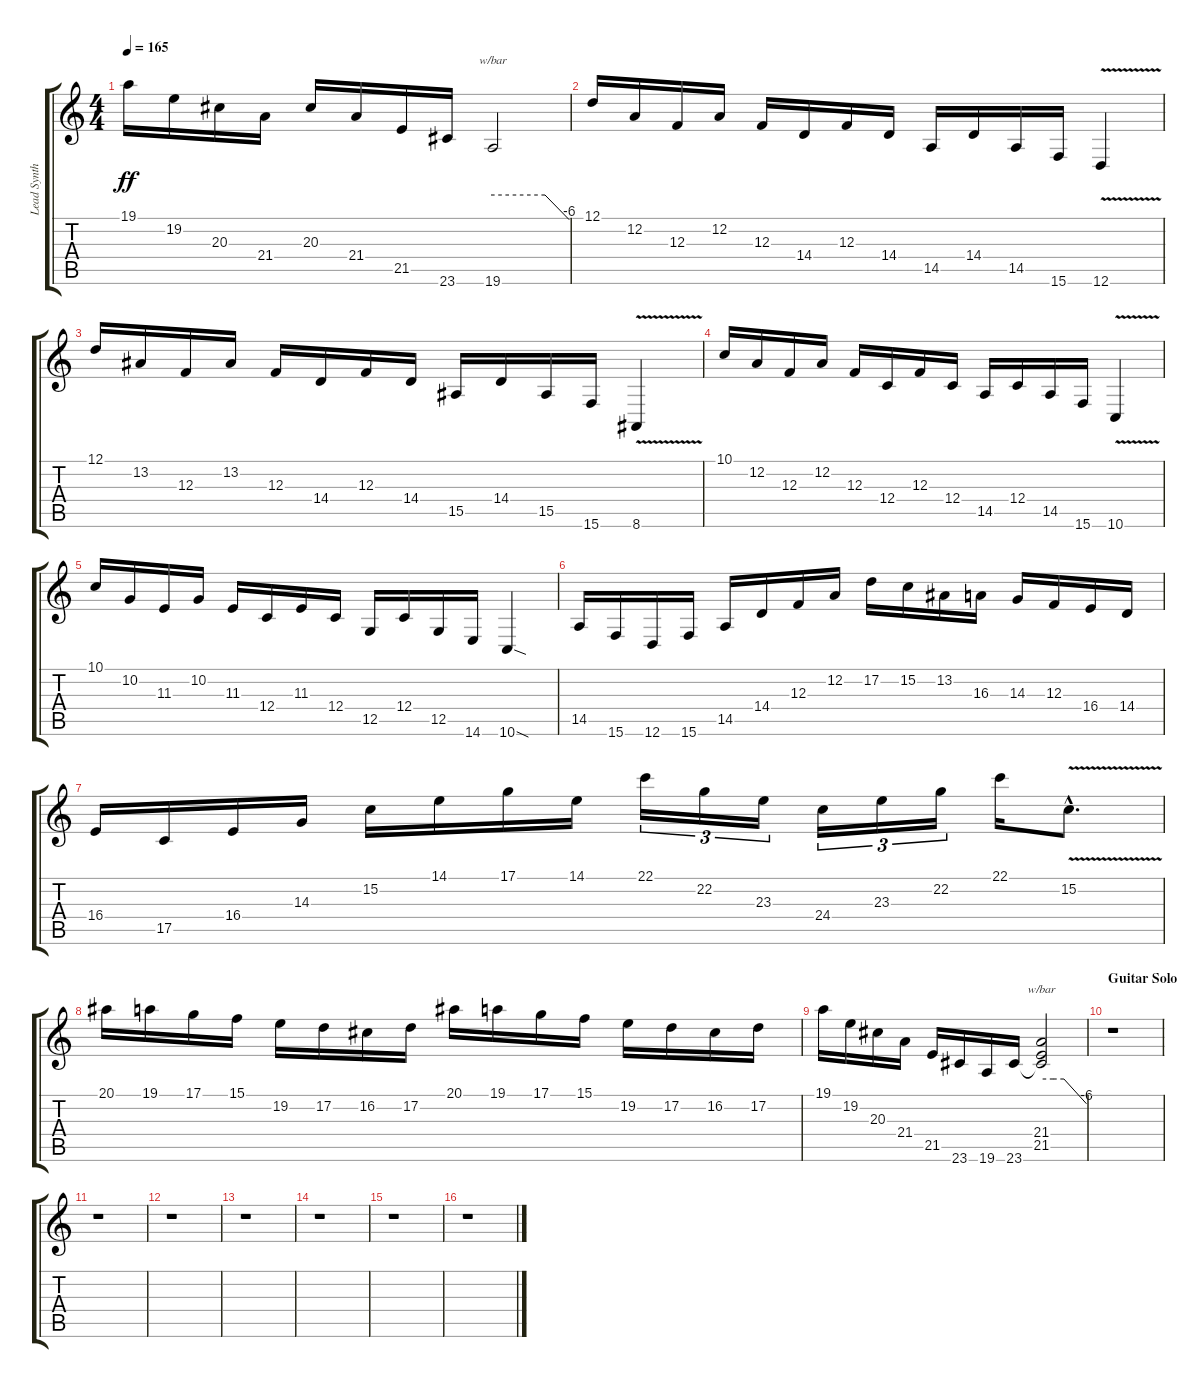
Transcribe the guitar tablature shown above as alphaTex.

\track ("Lead Synth" "Lead Synth") {instrument lead1square}
\staff {score tabs}
\tuning (D4 A3 F3 C3 G2 D2) {hide}
\ts (4 4)
\tempo 165
\clef g2
\ks c
19.1.16{dy ff} 19.2.16 20.3.16 21.4.16 20.3.16 21.4.16 21.5.16 23.6.16 19.6.2{tbe (custom default 0 0 41 0 60 -24)} |
12.1.16 12.2.16 12.3.16 12.2.16 12.3.16 14.4.16 12.3.16 14.4.16 14.5.16 14.4.16 14.5.16 15.6.16 12.6{v}.4 |
12.1.16 13.2.16 12.3.16 13.2.16 12.3.16 14.4.16 12.3.16 14.4.16 15.5.16 14.4.16 15.5.16 15.6.16 8.6{v}.4 |
10.1.16 12.2.16 12.3.16 12.2.16 12.3.16 12.4.16 12.3.16 12.4.16 14.5.16 12.4.16 14.5.16 15.6.16 10.6{v}.4 |
10.1.16 10.2.16 11.3.16 10.2.16 11.3.16 12.4.16 11.3.16 12.4.16 12.5.16 12.4.16 12.5.16 14.6.16 10.6{sod}.4 |
14.5.16 15.6.16 12.6.16 15.6.16 14.5.16 14.4.16 12.3.16 12.2.16 17.2.16 15.2.16 13.2.16 16.3.16 14.3.16 12.3.16 16.4.16 14.4.16 |
16.4.16 17.5.16 16.4.16 14.3.16 15.2.16 14.1.16 17.1.16 14.1.16 22.1.16{tu (3 2)} 22.2.16{tu (3 2)} 23.3.16{tu (3 2)} 24.4.16{tu (3 2)} 23.3.16{tu (3 2)} 22.2.16{tu (3 2)} 22.1.16 15.2{v hac}.8{d} |
20.1.16 19.1.16 17.1.16 15.1.16 19.2.16 17.2.16 16.2.16 17.2.16 20.1.16 19.1.16 17.1.16 15.1.16 19.2.16 17.2.16 16.2.16 17.2.16 |
19.1.16 19.2.16 20.3.16 21.4.16 21.5.16 23.6.16 19.6.16 23.6.16 (21.4 21.5 23.6{t}).2{tbe (custom default 0 0 16 0 30 0 60 -24) volume 15} |
\section ("" "Guitar Solo")
r.1{volume 15 balance 5} |
r.1 |
r.1 |
r.1 |
r.1 |
r.1 |
r.1
